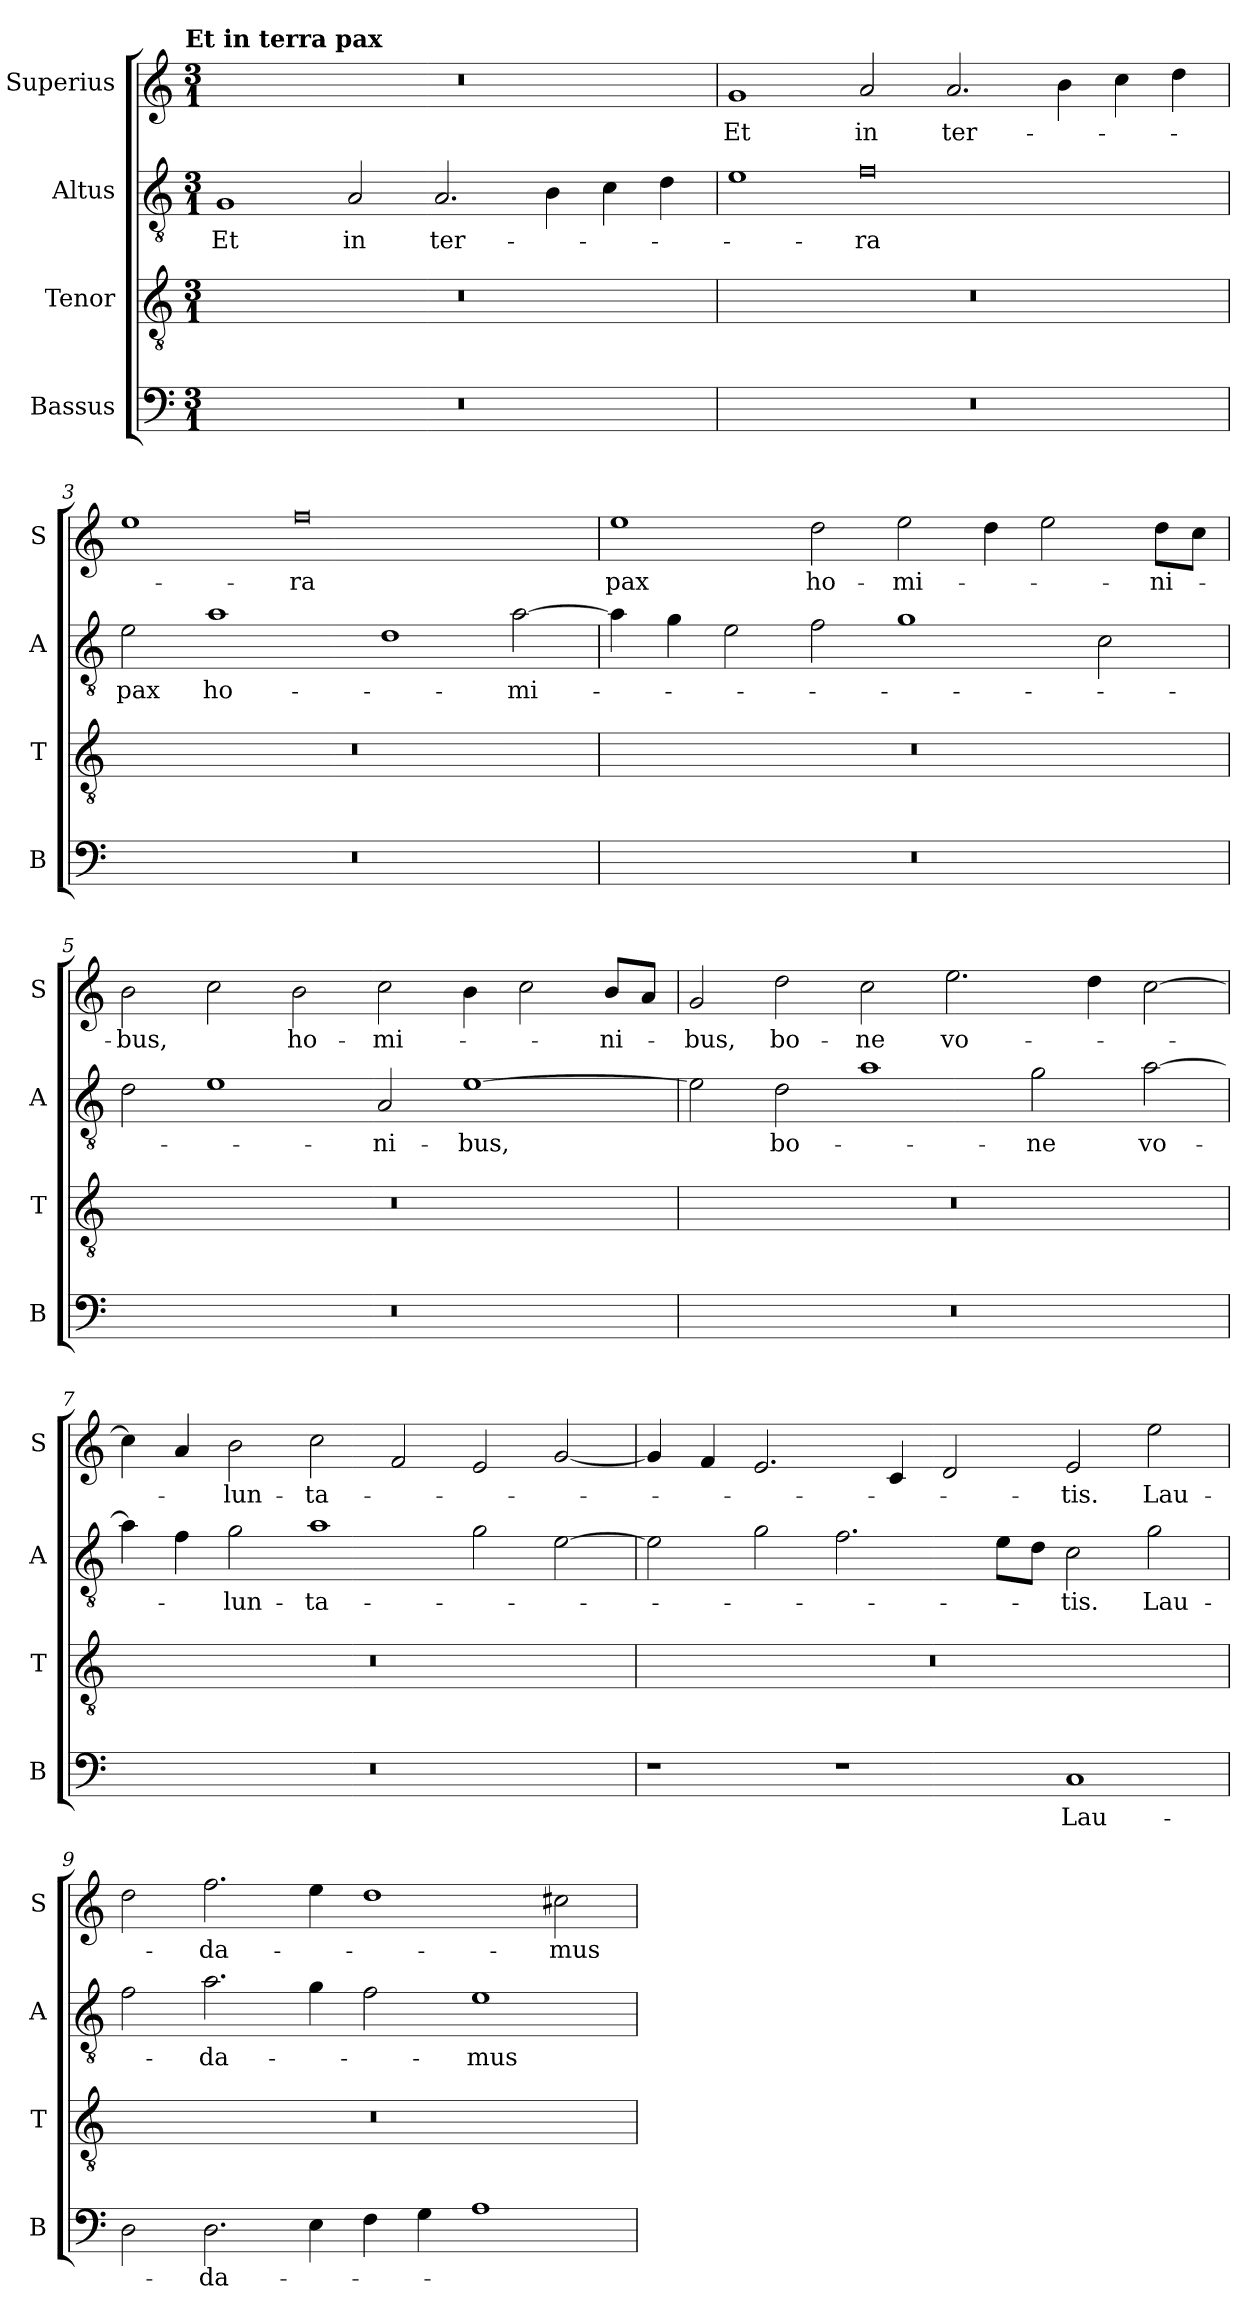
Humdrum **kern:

**kern	**text	**kern	**kern	**text	**kern	**text
*part4	*part4	*part3	*part2	*part2	*part1	*part1
*staff4	*staff4	*staff3	*staff2	*staff2	*staff1	*staff1
*I"Bassus	*	*I"Tenor	*I"Altus	*	*I"Superius	*
*I'B	*	*I'T	*I'A	*	*I'S	*
*clefF4	*	*clefGv2	*clefGv2	*	*clefG2	*
*k[]	*	*k[]	*k[]	*	*k[]	*
!!LO:TX:omd:t=Et in terra pax
*M3/1	*	*M3/1	*M3/1	*	*M3/1	*
=1	=1	=1	=1	=1	=1	=1
0.r	.	0.r	1G	Et	0.r	.
.	.	.	2A/	in	.	.
.	.	.	2.A/	ter-	.	.
.	.	.	4B\	.	.	.
.	.	.	4c\	.	.	.
.	.	.	4d\	.	.	.
=2	=2	=2	=2	=2	=2	=2
0.r	.	0.r	1e	.	1g	Et
.	.	.	0f	-ra	2a/	in
.	.	.	.	.	2.a/	ter-
.	.	.	.	.	4b\	.
.	.	.	.	.	4cc\	.
.	.	.	.	.	4dd\	.
=3	=3	=3	=3	=3	=3	=3
0.r	.	0.r	2e\	pax	1ee	.
.	.	.	1a	ho-	.	.
.	.	.	.	.	0ff	-ra
.	.	.	1d	.	.	.
.	.	.	[2a\	-mi-	.	.
=4	=4	=4	=4	=4	=4	=4
0.r	.	0.r	4a\]	.	1ee	pax
.	.	.	4g\	.	.	.
.	.	.	2e\	.	.	.
.	.	.	2f\	.	2dd\	ho-
.	.	.	1g	.	2ee\	-mi-
.	.	.	.	.	4dd\	.
.	.	.	.	.	2ee\	.
.	.	.	2c\	.	.	.
.	.	.	.	.	8dd\L	-ni-
.	.	.	.	.	8cc\J	.
=5	=5	=5	=5	=5	=5	=5
0.r	.	0.r	2d\	.	2b\	-bus,
.	.	.	1e	.	2cc\	.
.	.	.	.	.	2b\	ho-
.	.	.	2A/	-ni-	2cc\	-mi-
.	.	.	[1e	-bus,	4b\	.
.	.	.	.	.	2cc\	.
.	.	.	.	.	8b/L	-ni-
.	.	.	.	.	8a/J	.
=6	=6	=6	=6	=6	=6	=6
0.r	.	0.r	2e\]	.	2g/	-bus,
.	.	.	2d\	bo-	2dd\	bo-
.	.	.	1a	.	2cc\	-ne
.	.	.	.	.	2.ee\	vo-
.	.	.	2g\	-ne	.	.
.	.	.	.	.	4dd\	.
.	.	.	[2a\	vo-	[2cc\	.
=7	=7	=7	=7	=7	=7	=7
0.r	.	0.r	4a\]	.	4cc\]	.
.	.	.	4f\	.	4a/	.
.	.	.	2g\	-lun-	2b\	-lun-
.	.	.	1a	-ta-	2cc\	-ta-
.	.	.	.	.	2f/	.
.	.	.	2g\	.	2e/	.
.	.	.	[2e\	.	[2g/	.
=8	=8	=8	=8	=8	=8	=8
1r	.	0.r	2e\]	.	4g/]	.
.	.	.	.	.	4f/	.
.	.	.	2g\	.	2.e/	.
1r	.	.	2.f\	.	.	.
.	.	.	.	.	4c/	.
.	.	.	.	.	2d/	.
.	.	.	8e\L	.	.	.
.	.	.	8d\J	.	.	.
1C	Lau-	.	2c\	-tis.	2e/	-tis.
.	.	.	2g\	Lau-	2ee\	Lau-
=9	=9	=9	=9	=9	=9	=9
2D\	.	0.r	2f\	.	2dd\	.
2.D\	-da-	.	2.a\	-da-	2.ff\	-da-
4E\	.	.	4g\	.	4ee\	.
4F\	.	.	2f\	.	1dd	.
4G\	.	.	.	.	.	.
1A	.	.	1e	-mus	.	.
.	.	.	.	.	2cc#X\	-mus
=	=	=	=	=	=	=
*-	*-	*-	*-	*-	*-	*-
